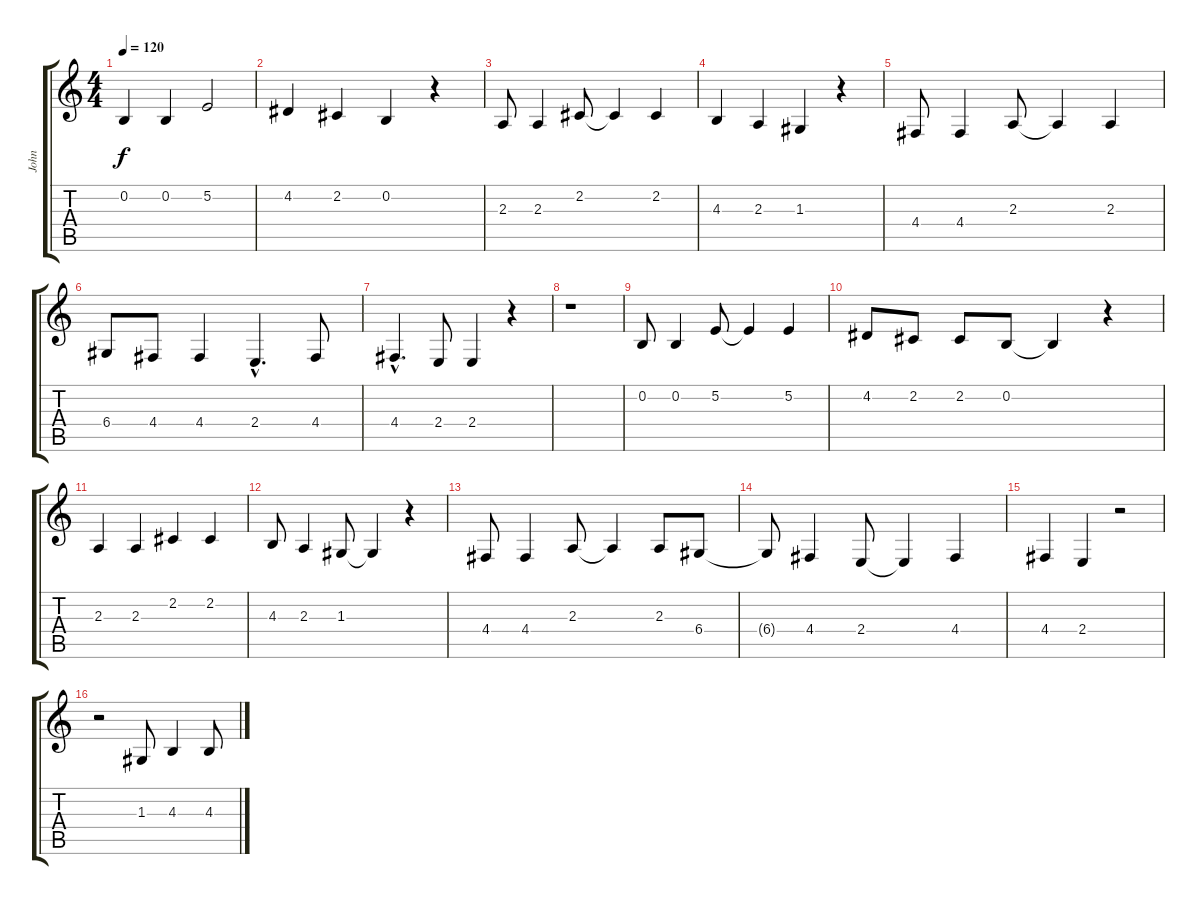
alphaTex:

\track ("John" "John") {instrument baritonesax}
\staff {score tabs}
\tuning (E4 B3 G3 D3 A2 E2) {hide}
\ts (4 4)
\tempo 120
\clef g2
\ks c
0.2.4{dy f instrument baritonesax} 0.2.4 5.2.2 |
4.2.4 2.2.4 0.2.4 r.4 |
2.3.8 2.3.4 2.2.8 2.2{t}.4 2.2.4 |
4.3.4 2.3.4 1.3.4 r.4 |
4.4.8 4.4.4 2.3.8 2.3{t}.4 2.3.4 |
6.4.8 4.4.8 4.4.4 2.4{hac}.4{d} 4.4.8 |
4.4{hac}.4{d} 2.4.8 2.4.4 r.4 |
r.1 |
0.2.8 0.2.4 5.2.8 5.2{t}.4 5.2.4 |
4.2.8 2.2.8 2.2.8 0.2.8 0.2{t}.4 r.4 |
2.3.4 2.3.4 2.2.4 2.2.4 |
4.3.8 2.3.4 1.3.8 1.3{t}.4 r.4 |
4.4.8 4.4.4 2.3.8 2.3{t}.4 2.3.8 6.4.8 |
6.4{t}.8 4.4.4 2.4.8 2.4{t}.4 4.4.4 |
4.4.4 2.4.4 r.2 |
r.2 1.3.8 4.3.4 4.3.8
